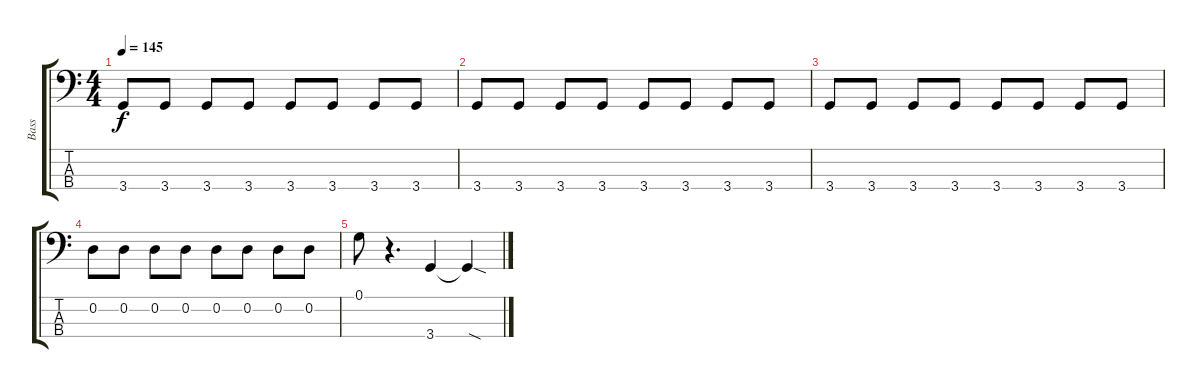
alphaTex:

\track ("Bass" "Bass") {instrument electricbassfinger}
\staff {score tabs}
\tuning (G2 D2 A1 E1) {hide}
\ts (4 4)
\tempo 145
\clef f4
\ks c
3.4.8{dy f} 3.4.8 3.4.8 3.4.8 3.4.8 3.4.8 3.4.8 3.4.8 |
3.4.8 3.4.8 3.4.8 3.4.8 3.4.8 3.4.8 3.4.8 3.4.8 |
3.4.8 3.4.8 3.4.8 3.4.8 3.4.8 3.4.8 3.4.8 3.4.8 |
0.2.8 0.2.8 0.2.8 0.2.8 0.2.8 0.2.8 0.2.8 0.2.8 |
0.1.8 r.4{d} 3.4.4 3.4{sod t}.4
